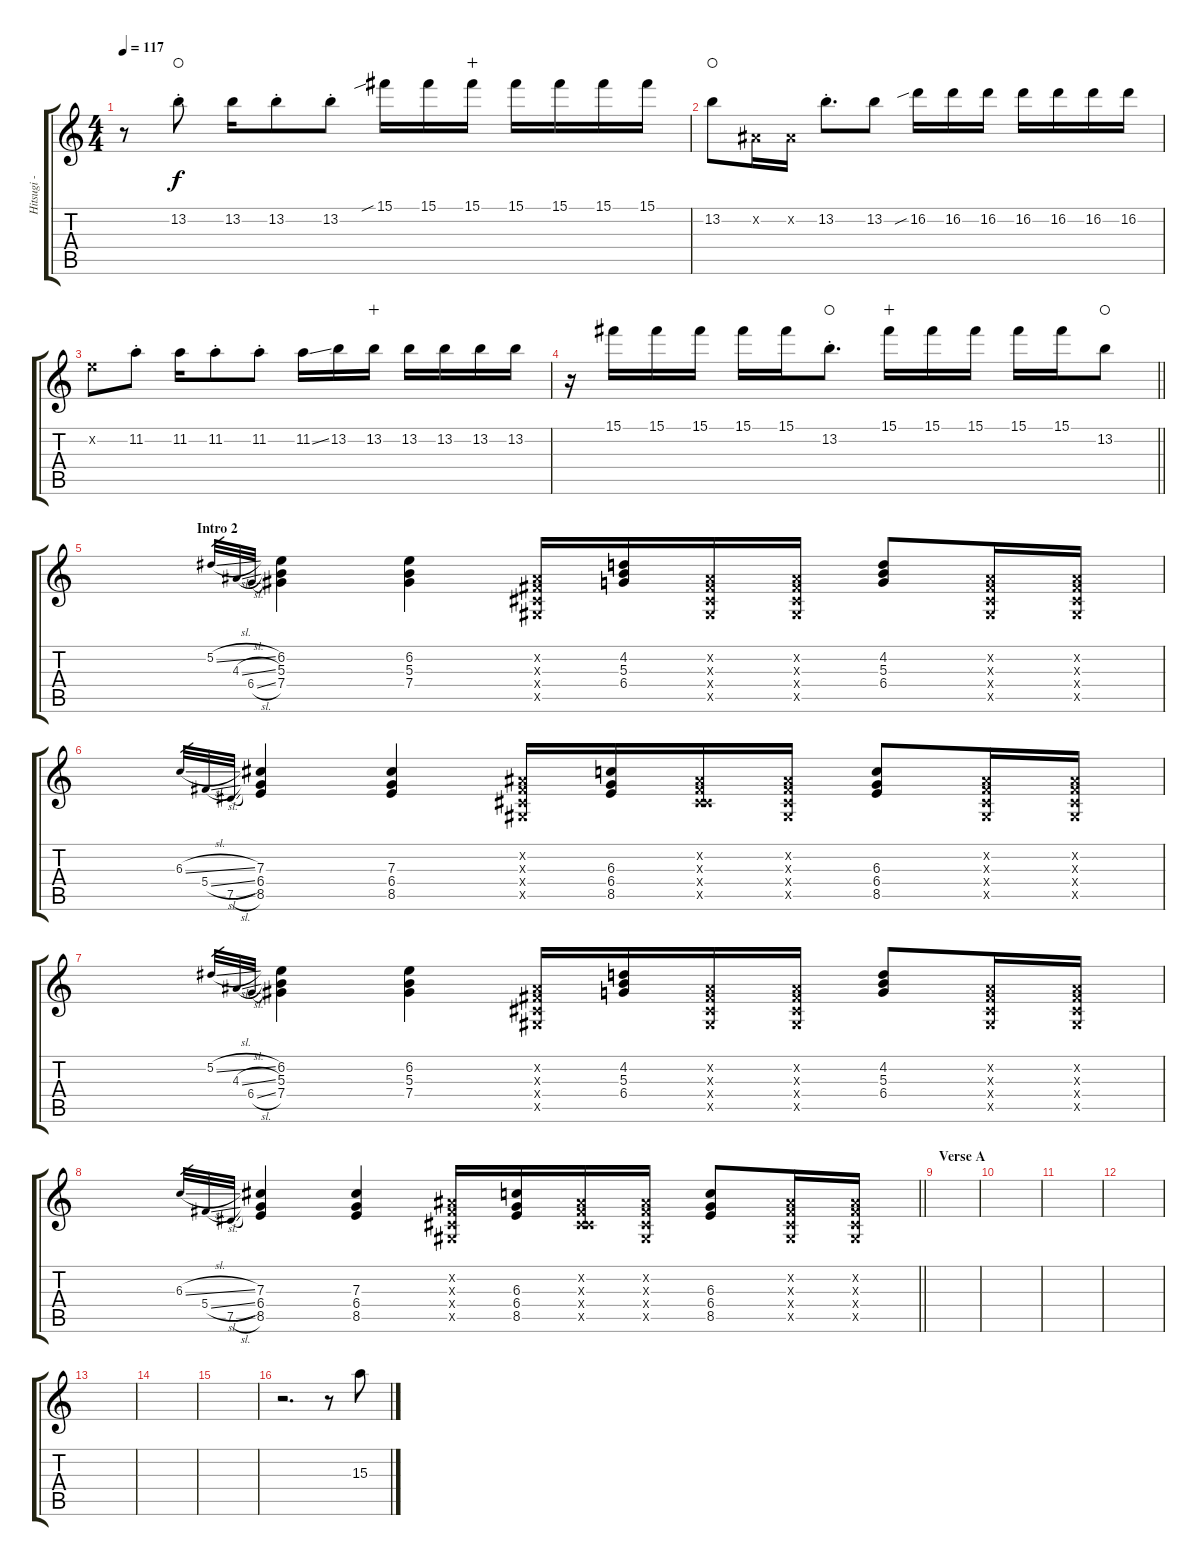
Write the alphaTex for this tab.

\track ("Hitsugi - Guitar II" "Hitsugi - ") {instrument overdrivenguitar}
\staff {score tabs}
\tuning (Eb4 Bb3 Gb3 Db3 Ab2 Eb2) {hide}
\ts (4 4)
\tempo 117
\clef g2
\ks c
r.8{dy f} 13.2{st}.8{waho} 13.2.16 13.2{st}.8 13.2{st}.8 15.1{sib}.16 15.1.16 15.1.16{wahc} 15.1.16 15.1.16 15.1.16 15.1.16 |
13.2.8{waho} 0.2{x}.16 0.2{x}.16 13.2{st}.8{d} 13.2.8 16.2{sib}.16 16.2.16 16.2.16 16.2.16 16.2.16 16.2.16 16.2.16 |
6.2{x}.8 11.2{st}.8 11.2.16 11.2{st}.8 11.2{st}.8 11.2{ss}.16 13.2.16 13.2.16{wahc} 13.2.16 13.2.16 13.2.16 13.2.16 |
\barLineRight lightlight
r.16 15.1.16 15.1.16 15.1.16 15.1.16 15.1.16 13.2{st}.8{d waho} 15.1.16{wahc} 15.1.16 15.1.16 15.1.16 15.1.16 13.2.8{waho} |
\section ("" "Intro 2")
5.2{sl}.32{gr} 4.3{sl}.32{gr} 6.4{sl}.32{gr} (6.2 5.3 7.4).4 (6.2 5.3 7.4).4 (0.2{x} 0.3{x} 0.4{x} 0.5{x}).16 (4.2 5.3 6.4).16 (0.2{x} 0.3{x} 0.4{x} 0.5{x}).16 (0.2{x} 0.3{x} 0.4{x} 0.5{x}).16 (4.2 5.3 6.4).8 (0.2{x} 0.3{x} 0.4{x} 0.5{x}).16 (0.2{x} 0.3{x} 0.4{x} 0.5{x}).16 |
6.3{sl}.32{gr} 5.4{sl}.32{gr} 7.5{sl}.32{gr} (7.3 6.4 8.5).4 (7.3 6.4 8.5).4 (0.2{x} 0.3{x} 0.4{x} 0.5{x}).16 (6.3 6.4 8.5).16 (0.2{x} 0.3{x} 0.4{x} 5.5{x}).16 (0.2{x} 0.3{x} 0.4{x} 0.5{x}).16 (6.3 6.4 8.5).8 (0.2{x} 0.3{x} 0.4{x} 0.5{x}).16 (0.2{x} 0.3{x} 0.4{x} 0.5{x}).16 |
5.2{sl}.32{gr} 4.3{sl}.32{gr} 6.4{sl}.32{gr} (6.2 5.3 7.4).4 (6.2 5.3 7.4).4 (0.2{x} 0.3{x} 0.4{x} 0.5{x}).16 (4.2 5.3 6.4).16 (0.2{x} 0.3{x} 0.4{x} 0.5{x}).16 (0.2{x} 0.3{x} 0.4{x} 0.5{x}).16 (4.2 5.3 6.4).8 (0.2{x} 0.3{x} 0.4{x} 0.5{x}).16 (0.2{x} 0.3{x} 0.4{x} 0.5{x}).16 |
\barLineRight lightlight
6.3{sl}.32{gr} 5.4{sl}.32{gr} 7.5{sl}.32{gr} (7.3 6.4 8.5).4 (7.3 6.4 8.5).4 (0.2{x} 0.3{x} 0.4{x} 0.5{x}).16 (6.3 6.4 8.5).16 (0.2{x} 0.3{x} 0.4{x} 5.5{x}).16 (0.2{x} 0.3{x} 0.4{x} 0.5{x}).16 (6.3 6.4 8.5).8 (0.2{x} 0.3{x} 0.4{x} 0.5{x}).16 (0.2{x} 0.3{x} 0.4{x} 0.5{x}).16 |
\section ("" "Verse A")
|
|
|
|
|
|
|
r.2{d volume 4} r.8 15.3{ss}.8
